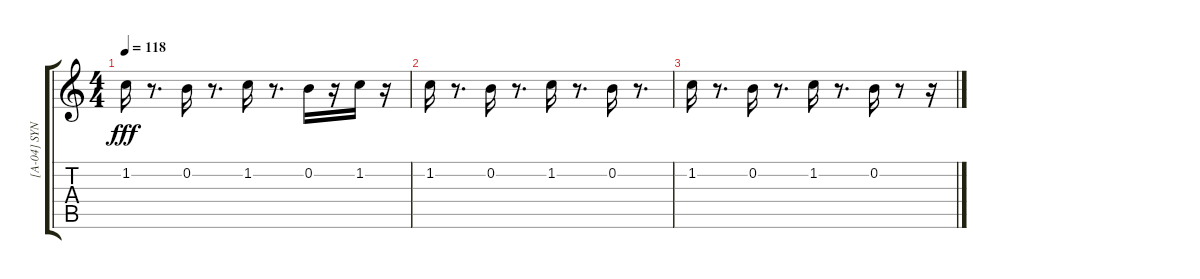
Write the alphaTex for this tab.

\track ("[A-04] SYNTH" "[A-04] SYN") {instrument electricguitarmuted}
\staff {score tabs}
\tuning (E4 B3 G3 D3 A2 E2) {hide}
\ts (4 4)
\tempo 118
\clef g2
\ks c
1.2.16{dy fff} r.8{d} 0.2.16 r.8{d} 1.2.16 r.8{d} 0.2.16 r.16 1.2.16 r.16 |
1.2.16 r.8{d} 0.2.16 r.8{d} 1.2.16 r.8{d} 0.2.16 r.8{d} |
1.2.16 r.8{d} 0.2.16 r.8{d} 1.2.16 r.8{d} 0.2.16 r.8 r.16
